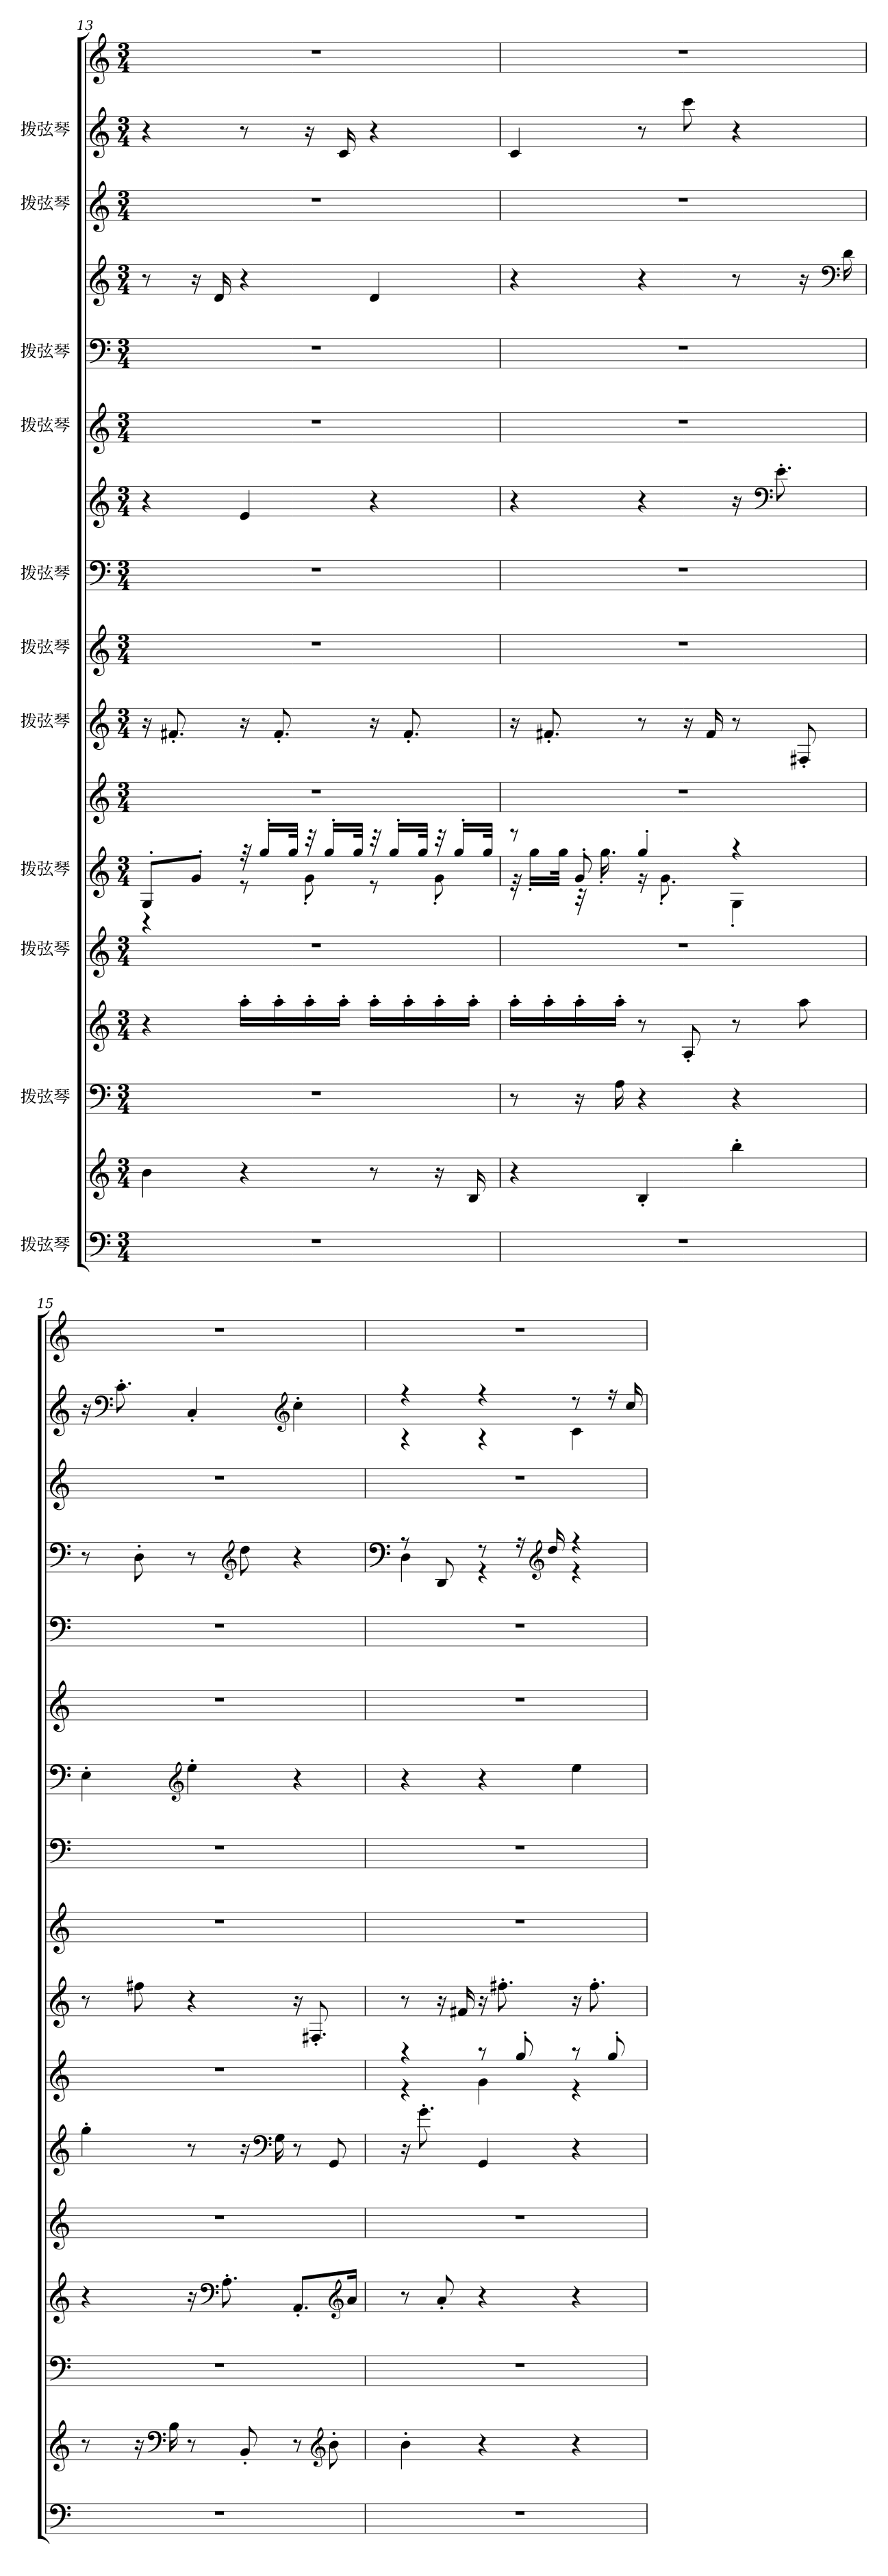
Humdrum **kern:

**kern	**kern	**kern	**kern	**kern	**kern	**kern	**kern	**kern	**kern	**kern	**kern	**kern	**kern	**kern	**kern	**kern
*part11	*part11	*part10	*part10	*part9	*part8	*part8	*part7	*part6	*part5	*part5	*part4	*part3	*part3	*part2	*part1	*part1
*staff17	*staff16	*staff15	*staff14	*staff13	*staff12	*staff11	*staff10	*staff9	*staff8	*staff7	*staff6	*staff5	*staff4	*staff3	*staff2	*staff1
*I"拨弦琴	*	*I"拨弦琴	*	*I"拨弦琴	*I"拨弦琴	*	*I"拨弦琴	*I"拨弦琴	*I"拨弦琴	*	*I"拨弦琴	*I"拨弦琴	*	*I"拨弦琴	*I"拨弦琴	*
*clefF4	*clefG2	*clefF4	*clefG2	*clefG2	*clefG2	*clefG2	*clefG2	*clefG2	*clefF4	*clefG2	*clefG2	*clefF4	*clefG2	*clefG2	*clefG2	*clefG2
*k[]	*k[]	*k[]	*k[]	*k[]	*k[]	*k[]	*k[]	*k[]	*k[]	*k[]	*k[]	*k[]	*k[]	*k[]	*k[]	*k[]
*M3/4	*M3/4	*M3/4	*M3/4	*M3/4	*M3/4	*M3/4	*M3/4	*M3/4	*M3/4	*M3/4	*M3/4	*M3/4	*M3/4	*M3/4	*M3/4	*M3/4
=13	=13	=13	=13	=13	=13	=13	=13	=13	=13	=13	=13	=13	=13	=13	=13	=13
*	*	*	*	*	*^	*	*	*	*	*	*	*	*	*	*	*
2.r	4b\	2.r	4r	2.r	8G'/L	4r	2.r	16r	2.r	2.r	4r	2.r	2.r	8r	2.r	4r	2.r
.	.	.	.	.	.	.	.	8.f#X'/	.	.	.	.	.	.	.	.	.
.	.	.	.	.	8g'/J	.	.	.	.	.	.	.	.	16r	.	.	.
.	.	.	.	.	.	.	.	.	.	.	.	.	.	16d/	.	.	.
.	4r	.	16aa'\LL	.	32r	8r	.	16r	.	.	4e/	.	.	4r	.	8r	.
.	.	.	.	.	16gg'/LL	.	.	.	.	.	.	.	.	.	.	.	.
.	.	.	16aa'\	.	.	.	.	8.f#'/	.	.	.	.	.	.	.	.	.
.	.	.	.	.	32gg/JJk	.	.	.	.	.	.	.	.	.	.	.	.
.	.	.	16aa'\	.	32r	8g'\	.	.	.	.	.	.	.	.	.	16r	.
.	.	.	.	.	16gg'/LL	.	.	.	.	.	.	.	.	.	.	.	.
.	.	.	16aa'\JJ	.	.	.	.	.	.	.	.	.	.	.	.	16c/	.
.	.	.	.	.	32gg/JJk	.	.	.	.	.	.	.	.	.	.	.	.
.	8r	.	16aa'\LL	.	32r	8r	.	16r	.	.	4r	.	.	4d/	.	4r	.
.	.	.	.	.	16gg'/LL	.	.	.	.	.	.	.	.	.	.	.	.
.	.	.	16aa'\	.	.	.	.	8.f#'/	.	.	.	.	.	.	.	.	.
.	.	.	.	.	32gg/JJk	.	.	.	.	.	.	.	.	.	.	.	.
.	16r	.	16aa'\	.	32r	8g'\	.	.	.	.	.	.	.	.	.	.	.
.	.	.	.	.	16gg'/LL	.	.	.	.	.	.	.	.	.	.	.	.
.	16B/	.	16aa'\JJ	.	.	.	.	.	.	.	.	.	.	.	.	.	.
.	.	.	.	.	32gg/JJk	.	.	.	.	.	.	.	.	.	.	.	.
!!LO:PB:g=z
=14	=14	=14	=14	=14	=14	=14	=14	=14	=14	=14	=14	=14	=14	=14	=14	=14	=14
2.r	4r	8r	16aa'\LL	2.r	8r	32r	2.r	16r	2.r	2.r	4r	2.r	2.r	4r	2.r	4c/	2.r
.	.	.	.	.	.	16gg'\LL	.	.	.	.	.	.	.	.	.	.	.
.	.	.	16aa'\	.	.	.	.	8.f#X'/	.	.	.	.	.	.	.	.	.
.	.	.	.	.	.	32gg\JJk	.	.	.	.	.	.	.	.	.	.	.
.	.	16r	16aa'\	.	8g'/	32r	.	.	.	.	.	.	.	.	.	.	.
.	.	.	.	.	.	16.gg'\	.	.	.	.	.	.	.	.	.	.	.
.	.	16A\	16aa'\JJ	.	.	.	.	.	.	.	.	.	.	.	.	.	.
.	4B'/	4r	8r	.	4gg'/	16r	.	8r	.	.	4r	.	.	4r	.	8r	.
.	.	.	.	.	.	8.g'\	.	.	.	.	.	.	.	.	.	.	.
.	.	.	8A'/	.	.	.	.	16r	.	.	.	.	.	.	.	8ccc\	.
.	.	.	.	.	.	.	.	16f#/	.	.	.	.	.	.	.	.	.
.	4bb'\	4r	8r	.	4r	4G'\	.	8r	.	.	16r	.	.	8r	.	4r	.
*	*	*	*	*	*	*	*	*	*	*	*clefF4	*	*	*	*	*	*
.	.	.	.	.	.	.	.	.	.	.	8.e'\	.	.	.	.	.	.
.	.	.	8aa\	.	.	.	.	8F#X'/	.	.	.	.	.	16r	.	.	.
*	*	*	*	*	*	*	*	*	*	*	*	*	*	*clefF4	*	*	*
.	.	.	.	.	.	.	.	.	.	.	.	.	.	16d\	.	.	.
*	*	*	*	*	*v	*v	*	*	*	*	*	*	*	*	*	*	*
=15	=15	=15	=15	=15	=15	=15	=15	=15	=15	=15	=15	=15	=15	=15	=15	=15
2.r	8r	2.r	4r	2.r	4gg'\	2.r	8r	2.r	2.r	4E'\	2.r	2.r	8r	2.r	16r	2.r
*	*	*	*	*	*	*	*	*	*	*	*	*	*	*	*clefF4	*
.	.	.	.	.	.	.	.	.	.	.	.	.	.	.	8.c'\	.
.	16r	.	.	.	.	.	8ff#X\	.	.	.	.	.	8D'\	.	.	.
*	*clefF4	*	*	*	*	*	*	*	*	*	*	*	*	*	*	*
.	16B\	.	.	.	.	.	.	.	.	.	.	.	.	.	.	.
*	*	*	*	*	*	*	*	*	*	*clefG2	*	*	*	*	*	*
.	8r	.	16r	.	8r	.	4r	.	.	4ee'\	.	.	8r	.	4C'/	.
*	*	*	*clefF4	*	*	*	*	*	*	*	*	*	*	*	*	*
.	.	.	8.A'\	.	.	.	.	.	.	.	.	.	.	.	.	.
*	*	*	*	*	*	*	*	*	*	*	*	*	*clefG2	*	*	*
.	8BB'/	.	.	.	16r	.	.	.	.	.	.	.	8dd\	.	.	.
*	*	*	*	*	*clefF4	*	*	*	*	*	*	*	*	*	*	*
.	.	.	.	.	16G\	.	.	.	.	.	.	.	.	.	.	.
*	*	*	*	*	*	*	*	*	*	*	*	*	*	*	*clefG2	*
.	8r	.	8.AA'/L	.	8r	.	16r	.	.	4r	.	.	4r	.	4cc'\	.
.	.	.	.	.	.	.	8.F#X'/	.	.	.	.	.	.	.	.	.
*	*clefG2	*	*	*	*	*	*	*	*	*	*	*	*	*	*	*
.	8b'\	.	.	.	8GG/	.	.	.	.	.	.	.	.	.	.	.
*	*	*	*clefG2	*	*	*	*	*	*	*	*	*	*	*	*	*
.	.	.	16a/Jk	.	.	.	.	.	.	.	.	.	.	.	.	.
!!LO:PB:g=z
=16	=16	=16	=16	=16	=16	=16	=16	=16	=16	=16	=16	=16	=16	=16	=16	=16
*	*	*	*	*	*	*	*	*	*	*	*	*	*clefF4	*	*	*
*	*	*	*	*	*	*^	*	*	*	*	*	*	*^	*	*^	*
2.r	4b'\	2.r	8r	2.r	16r	4r	4r	8r	2.r	2.r	4r	2.r	2.r	8r	4D\	2.r	4r	4r	2.r
.	.	.	.	.	8.g'\	.	.	.	.	.	.	.	.	.	.	.	.	.	.
.	.	.	8a'/	.	.	.	.	16r	.	.	.	.	.	8DD/	.	.	.	.	.
.	.	.	.	.	.	.	.	16f#X/	.	.	.	.	.	.	.	.	.	.	.
.	4r	.	4r	.	4GG/	8r	4g\	16r	.	.	4r	.	.	8r	4r	.	4r	4r	.
.	.	.	.	.	.	.	.	8.ff#X'\	.	.	.	.	.	.	.	.	.	.	.
.	.	.	.	.	.	8gg'/	.	.	.	.	.	.	.	16r	.	.	.	.	.
*	*	*	*	*	*	*	*	*	*	*	*	*	*	*clefG2	*	*	*	*	*
.	.	.	.	.	.	.	.	.	.	.	.	.	.	16dd/	.	.	.	.	.
.	4r	.	4r	.	4r	8r	4r	16r	.	.	4ee\	.	.	4r	4r	.	8r	4c\	.
.	.	.	.	.	.	.	.	8.ff#'\	.	.	.	.	.	.	.	.	.	.	.
.	.	.	.	.	.	8gg'/	.	.	.	.	.	.	.	.	.	.	16r	.	.
.	.	.	.	.	.	.	.	.	.	.	.	.	.	.	.	.	16cc/	.	.
*	*	*	*	*	*	*v	*v	*	*	*	*	*	*	*v	*v	*	*v	*v	*
=	=	=	=	=	=	=	=	=	=	=	=	=	=	=	=	=
*-	*-	*-	*-	*-	*-	*-	*-	*-	*-	*-	*-	*-	*-	*-	*-	*-
